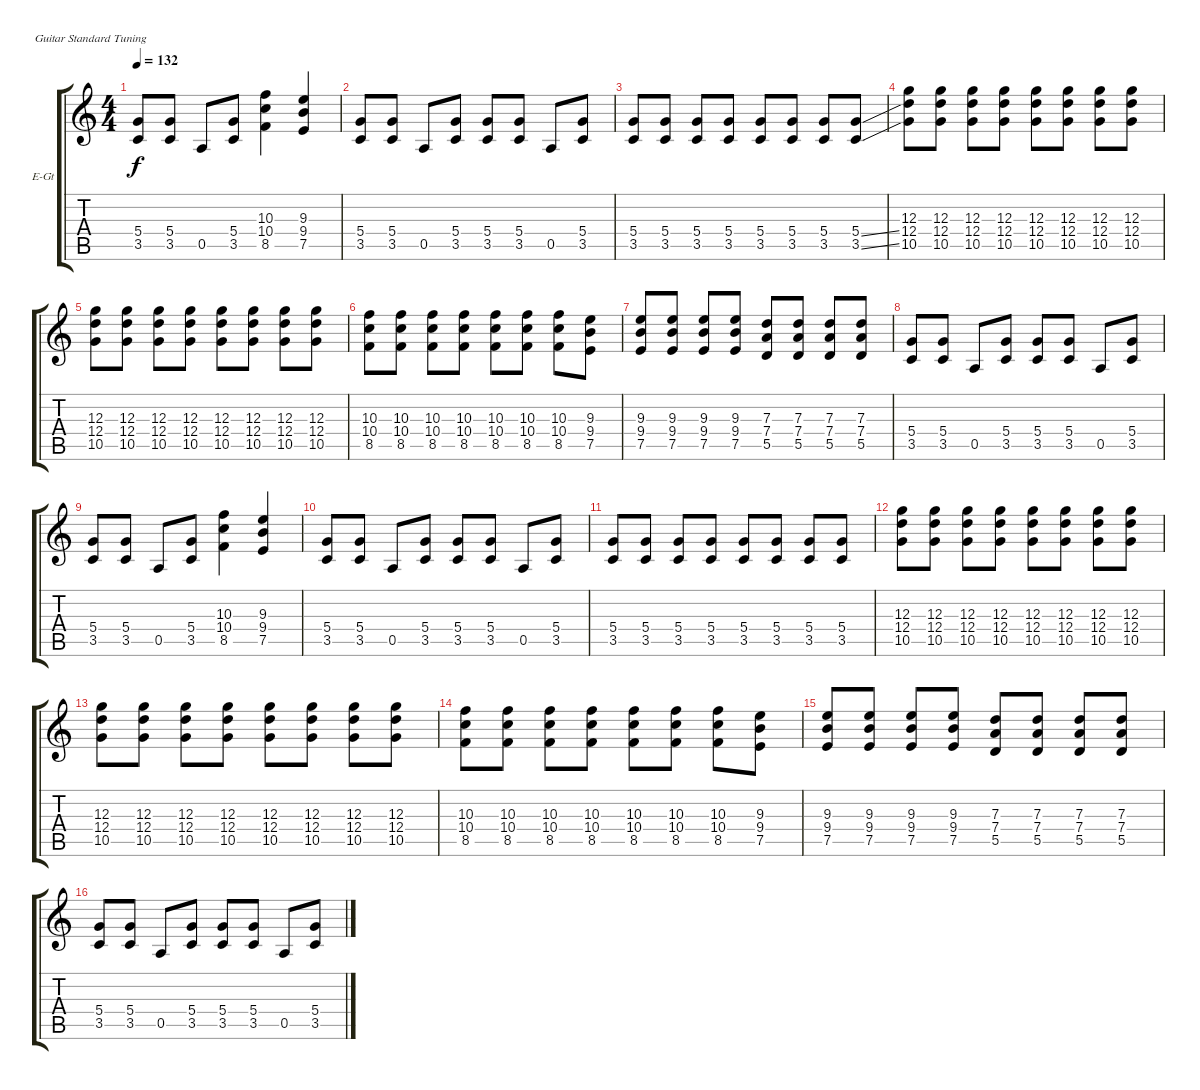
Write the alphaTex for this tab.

\bracketExtendMode groupsimilarinstruments
\firstSystemTrackNameOrientation horizontal
\otherSystemsTrackNameOrientation horizontal
\track ("Guitar 1" "E-Gt") {instrument overdrivenguitar}
\staff {score tabs}
\tuning (E4 B3 G3 D3 A2 E2)
\ts (4 4)
\tempo 132
\clef g2
\ks c
(5.4 3.5).8{dy f} (5.4 3.5).8 0.5.8 (5.4 3.5).8 (10.3 10.4 8.5).4 (9.3 9.4 7.5).4 |
(5.4 3.5).8 (5.4 3.5).8 0.5.8 (5.4 3.5).8 (5.4 3.5).8 (5.4 3.5).8 0.5.8 (5.4 3.5).8 |
(5.4 3.5).8 (5.4 3.5).8 (5.4 3.5).8 (5.4 3.5).8 (5.4 3.5).8 (5.4 3.5).8 (5.4 3.5).8 (5.4{ss} 3.5{ss}).8 |
(12.3 12.4 10.5).8 (12.3 12.4 10.5).8 (12.3 12.4 10.5).8 (12.3 12.4 10.5).8 (12.3 12.4 10.5).8 (12.3 12.4 10.5).8 (12.3 12.4 10.5).8 (12.3 12.4 10.5).8 |
(12.3 12.4 10.5).8 (12.3 12.4 10.5).8 (12.3 12.4 10.5).8 (12.3 12.4 10.5).8 (12.3 12.4 10.5).8 (12.3 12.4 10.5).8 (12.3 12.4 10.5).8 (12.3 12.4 10.5).8 |
(10.3 10.4 8.5).8 (10.3 10.4 8.5).8 (10.3 10.4 8.5).8 (10.3 10.4 8.5).8 (10.3 10.4 8.5).8 (10.3 10.4 8.5).8 (10.3 10.4 8.5).8 (9.3 9.4 7.5).8 |
(9.3 9.4 7.5).8 (9.3 9.4 7.5).8 (9.3 9.4 7.5).8 (9.3 9.4 7.5).8 (7.3 7.4 5.5).8 (7.3 7.4 5.5).8 (7.3 7.4 5.5).8 (7.3 7.4 5.5).8 |
(5.4 3.5).8 (5.4 3.5).8 0.5.8 (5.4 3.5).8 (5.4 3.5).8 (5.4 3.5).8 0.5.8 (5.4 3.5).8 |
(5.4 3.5).8 (5.4 3.5).8 0.5.8 (5.4 3.5).8 (10.3 10.4 8.5).4 (9.3 9.4 7.5).4 |
(5.4 3.5).8 (5.4 3.5).8 0.5.8 (5.4 3.5).8 (5.4 3.5).8 (5.4 3.5).8 0.5.8 (5.4 3.5).8 |
(5.4 3.5).8 (5.4 3.5).8 (5.4 3.5).8 (5.4 3.5).8 (5.4 3.5).8 (5.4 3.5).8 (5.4 3.5).8 (5.4 3.5).8 |
(12.3 12.4 10.5).8 (12.3 12.4 10.5).8 (12.3 12.4 10.5).8 (12.3 12.4 10.5).8 (12.3 12.4 10.5).8 (12.3 12.4 10.5).8 (12.3 12.4 10.5).8 (12.3 12.4 10.5).8 |
(12.3 12.4 10.5).8 (12.3 12.4 10.5).8 (12.3 12.4 10.5).8 (12.3 12.4 10.5).8 (12.3 12.4 10.5).8 (12.3 12.4 10.5).8 (12.3 12.4 10.5).8 (12.3 12.4 10.5).8 |
(10.3 10.4 8.5).8 (10.3 10.4 8.5).8 (10.3 10.4 8.5).8 (10.3 10.4 8.5).8 (10.3 10.4 8.5).8 (10.3 10.4 8.5).8 (10.3 10.4 8.5).8 (9.3 9.4 7.5).8 |
(9.3 9.4 7.5).8 (9.3 9.4 7.5).8 (9.3 9.4 7.5).8 (9.3 9.4 7.5).8 (7.3 7.4 5.5).8 (7.3 7.4 5.5).8 (7.3 7.4 5.5).8 (7.3 7.4 5.5).8 |
(5.4 3.5).8 (5.4 3.5).8 0.5.8 (5.4 3.5).8 (5.4 3.5).8 (5.4 3.5).8 0.5.8 (5.4 3.5).8
